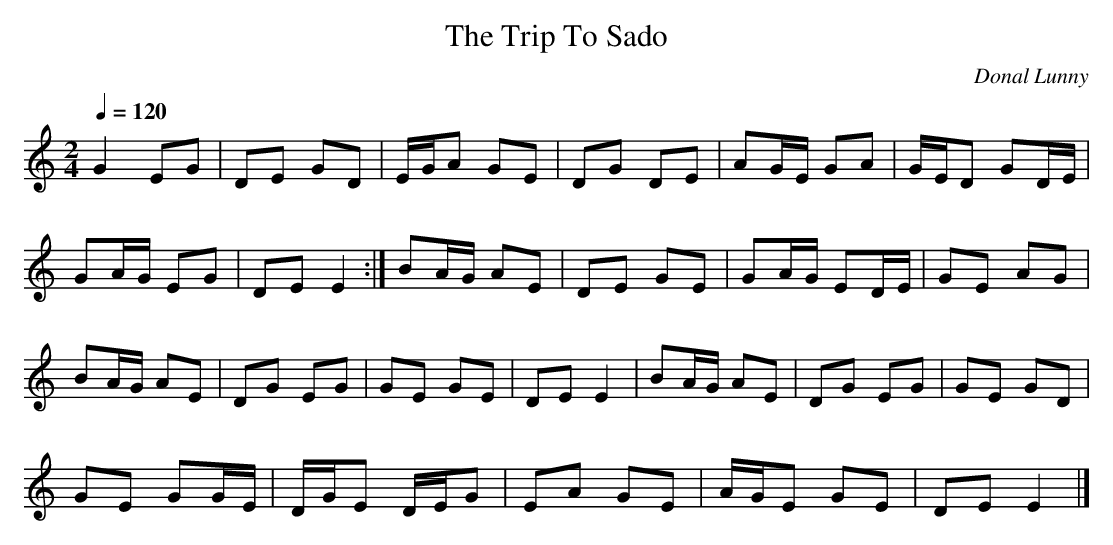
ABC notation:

X:1     %Music
T:The Trip To Sado     %Tune name
C:Donal Lunny     %Tune composer
Q:1/4=120     %Tempo
V:1     %
     %!STAVE 0 '' @
     %!INSTR 'Piano 1' 0 0 @
|:
M:2/4     %Meter
L:1/16     %
K:C
G4 E2G2 |D2E2 G2D2 |EGA2 G2E2 |D2G2 D2E2 |A2GE G2A2 |GED2 G2DE |
G2AG E2G2 |D2E2 E4 :|B2AG A2E2 |D2E2 G2E2 |G2AG E2DE |G2E2 A2G2 |
B2AG A2E2 |D2G2 E2G2 |G2E2 G2E2 |D2E2 E4 |B2AG A2E2 |D2G2 E2G2 |G2E2 G2D2 |
G2E2 G2GE |DGE2 DEG2 |E2A2 G2E2 |AGE2 G2E2 |D2E2 E4 |]
     %End of file
